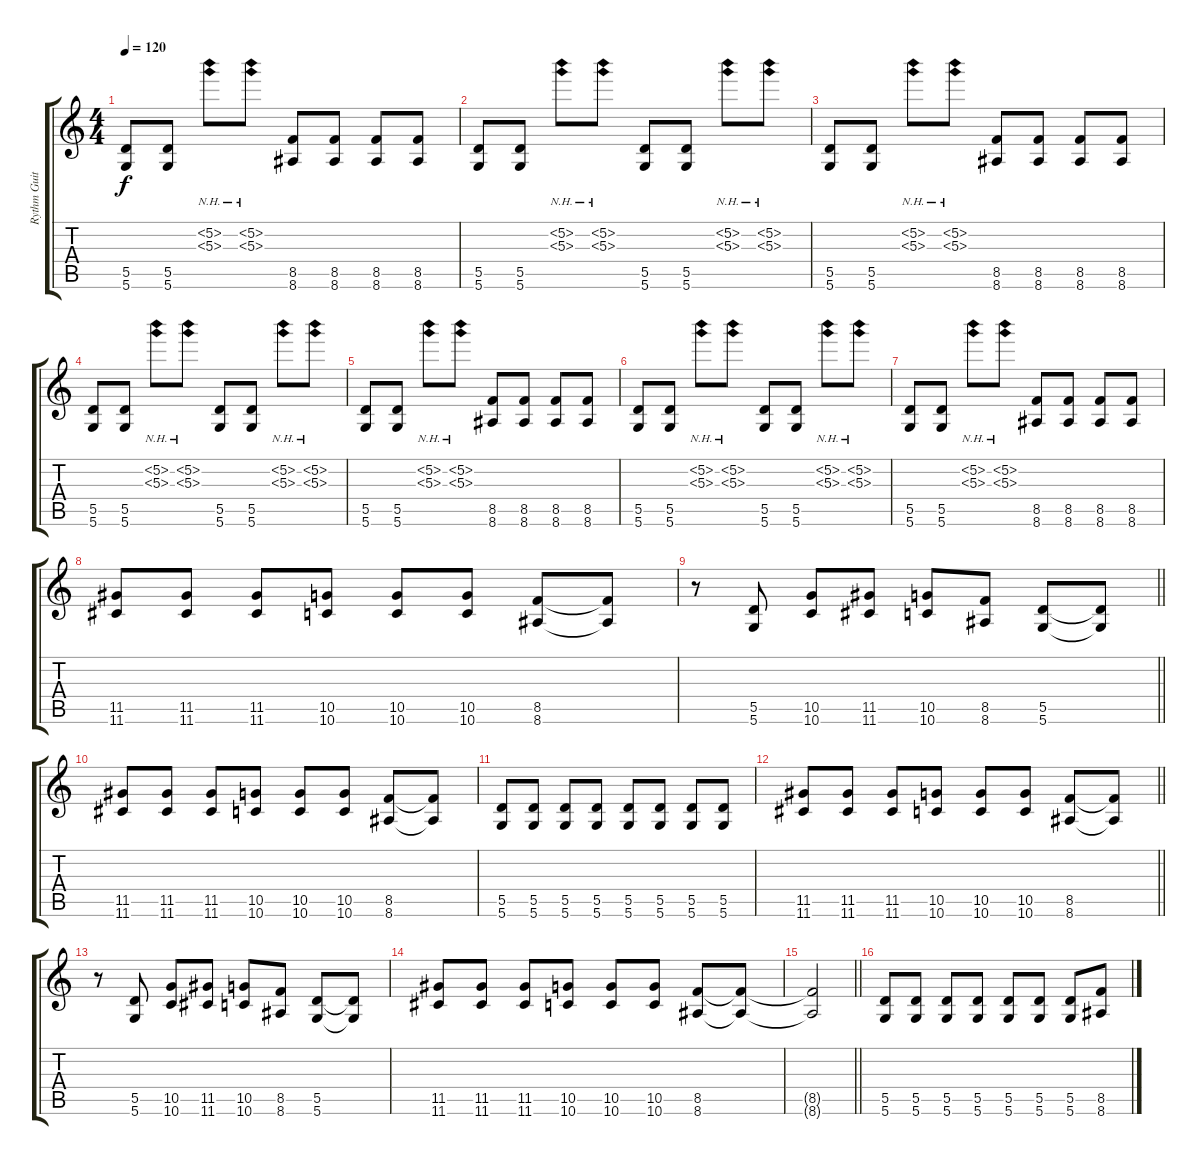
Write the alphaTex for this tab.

\track ("Rythm Guitar" "Rythm Guit") {instrument distortionguitar}
\staff {score tabs}
\tuning (E4 B3 G3 D3 A2 D2) {hide}
\ts (4 4)
\tempo 120
\clef g2
\ks c
(5.5 5.6).8{dy f} (5.5 5.6).8 (5.2{nh} 5.3{nh}).8 (5.2{nh} 5.3{nh}).8 (8.5 8.6).8 (8.5 8.6).8 (8.5 8.6).8 (8.5 8.6).8 |
(5.5 5.6).8 (5.5 5.6).8 (5.2{nh} 5.3{nh}).8 (5.2{nh} 5.3{nh}).8 (5.5 5.6).8 (5.5 5.6).8 (5.2{nh} 5.3{nh}).8 (5.2{nh} 5.3{nh}).8 |
(5.5 5.6).8 (5.5 5.6).8 (5.2{nh} 5.3{nh}).8 (5.2{nh} 5.3{nh}).8 (8.5 8.6).8 (8.5 8.6).8 (8.5 8.6).8 (8.5 8.6).8 |
(5.5 5.6).8 (5.5 5.6).8 (5.2{nh} 5.3{nh}).8 (5.2{nh} 5.3{nh}).8 (5.5 5.6).8 (5.5 5.6).8 (5.2{nh} 5.3{nh}).8 (5.2{nh} 5.3{nh}).8 |
(5.5 5.6).8 (5.5 5.6).8 (5.2{nh} 5.3{nh}).8 (5.2{nh} 5.3{nh}).8 (8.5 8.6).8 (8.5 8.6).8 (8.5 8.6).8 (8.5 8.6).8 |
(5.5 5.6).8 (5.5 5.6).8 (5.2{nh} 5.3{nh}).8 (5.2{nh} 5.3{nh}).8 (5.5 5.6).8 (5.5 5.6).8 (5.2{nh} 5.3{nh}).8 (5.2{nh} 5.3{nh}).8 |
(5.5 5.6).8 (5.5 5.6).8 (5.2{nh} 5.3{nh}).8 (5.2{nh} 5.3{nh}).8 (8.5 8.6).8 (8.5 8.6).8 (8.5 8.6).8 (8.5 8.6).8 |
(11.5 11.6).8 (11.5 11.6).8 (11.5 11.6).8 (10.5 10.6).8 (10.5 10.6).8 (10.5 10.6).8 (8.5 8.6).8 (8.5{t} 8.6{t}).8 |
\barLineRight lightlight
r.8 (5.5 5.6).8 (10.5 10.6).8 (11.5 11.6).8 (10.5 10.6).8 (8.5 8.6).8 (5.5 5.6).8 (5.5{t} 5.6{t}).8 |
(11.5 11.6).8 (11.5 11.6).8 (11.5 11.6).8 (10.5 10.6).8 (10.5 10.6).8 (10.5 10.6).8 (8.5 8.6).8 (8.5{t} 8.6{t}).8 |
(5.5 5.6).8 (5.5 5.6).8 (5.5 5.6).8 (5.5 5.6).8 (5.5 5.6).8 (5.5 5.6).8 (5.5 5.6).8 (5.5 5.6).8 |
\barLineRight lightlight
(11.5 11.6).8 (11.5 11.6).8 (11.5 11.6).8 (10.5 10.6).8 (10.5 10.6).8 (10.5 10.6).8 (8.5 8.6).8 (8.5{t} 8.6{t}).8 |
r.8 (5.5 5.6).8 (10.5 10.6).8 (11.5 11.6).8 (10.5 10.6).8 (8.5 8.6).8 (5.5 5.6).8 (5.5{t} 5.6{t}).8 |
(11.5 11.6).8 (11.5 11.6).8 (11.5 11.6).8 (10.5 10.6).8 (10.5 10.6).8 (10.5 10.6).8 (8.5 8.6).8 (8.5{t} 8.6{t}).8 |
\barLineRight lightlight
(8.5{t} 8.6{t}).2 |
(5.5 5.6).8 (5.5 5.6).8 (5.5 5.6).8 (5.5 5.6).8 (5.5 5.6).8 (5.5 5.6).8 (5.5 5.6).8 (8.5 8.6).8
